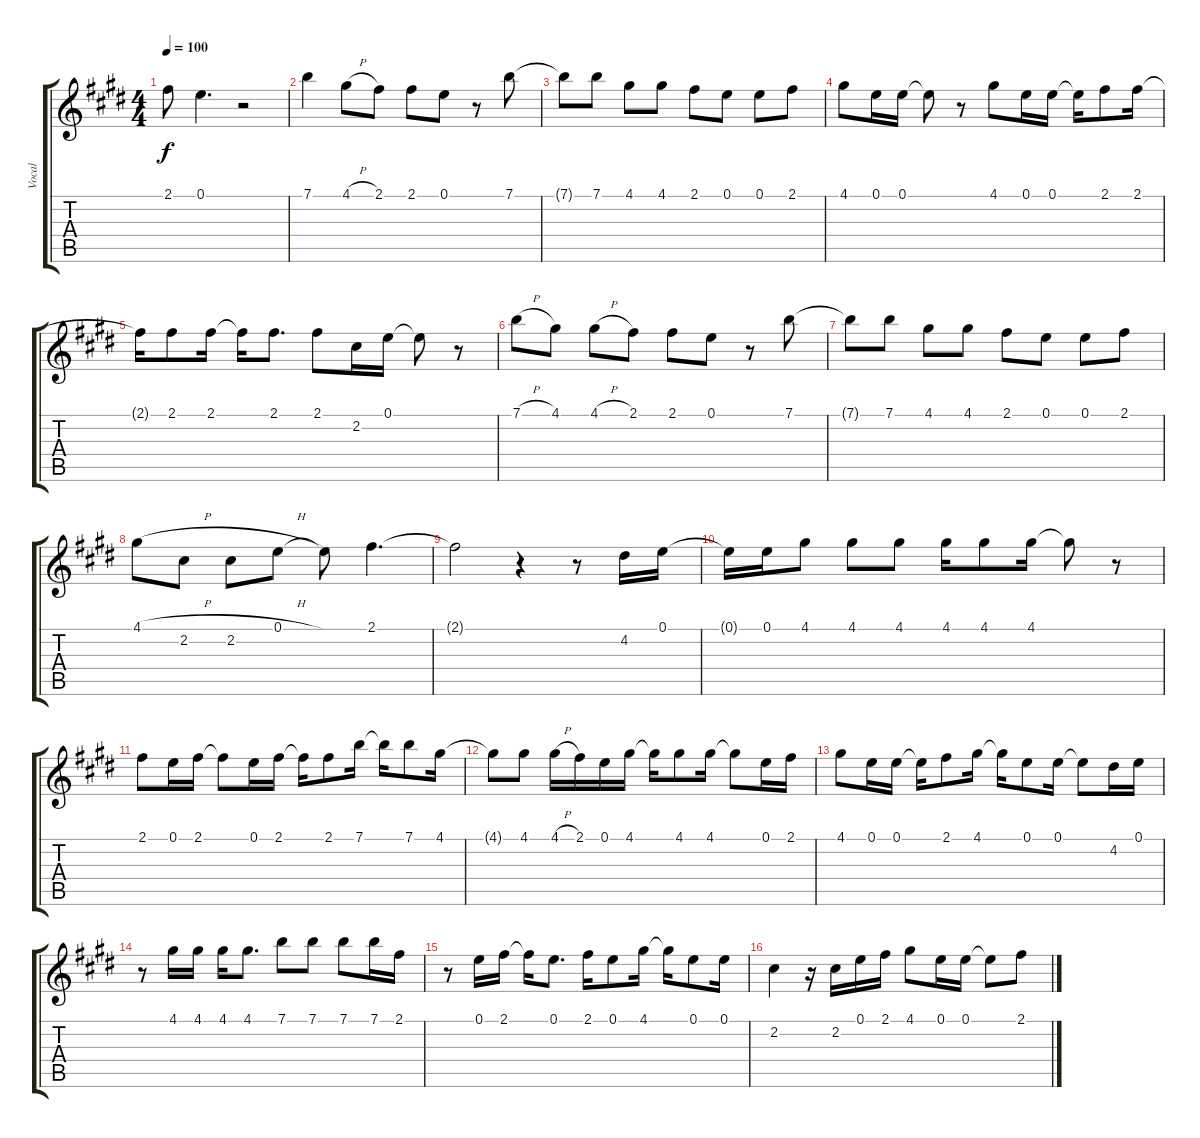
\track ("Vocal" "Vocal") {instrument acousticguitarsteel}
\staff {score tabs}
\tuning (E4 B3 G3 D3 A2 E2) {hide}
\ts (4 4)
\tempo 100
\clef g2
\ks e
2.1{t}.8{dy f} 0.1.4{d} r.2 |
7.1.4 4.1{h}.8 2.1.8 2.1.8 0.1.8 r.8 7.1.8 |
7.1{t}.8 7.1.8 4.1.8 4.1.8 2.1.8 0.1.8 0.1.8 2.1.8 |
4.1.8 0.1.16 0.1.16 0.1{t}.8 r.8 4.1.8 0.1.16 0.1.16 0.1{t}.16 2.1.8 2.1.16 |
2.1{t}.16 2.1.8 2.1.16 2.1{t}.16 2.1.8{d} 2.1.8 2.2.16 0.1.16 0.1{t}.8 r.8 |
7.1{h}.8 4.1.8 4.1{h}.8 2.1.8 2.1.8 0.1.8 r.8 7.1.8 |
7.1{t}.8 7.1.8 4.1.8 4.1.8 2.1.8 0.1.8 0.1.8 2.1.8 |
4.1{h}.8 2.2.8 2.2.8 0.1{h}.8 0.1{t}.8 2.1.4{d} |
2.1{t}.2 r.4 r.8 4.2.16 0.1.16 |
0.1{t}.16 0.1.16 4.1.8 4.1.8 4.1.8 4.1.16 4.1.8 4.1.16 4.1{t}.8 r.8 |
2.1.8 0.1.16 2.1.16 2.1{t}.8 0.1.16 2.1.16 2.1{t}.16 2.1.8 7.1.16 7.1{t}.16 7.1.8 4.1.16 |
4.1{t}.8 4.1.8 4.1{h}.16 2.1.16 0.1.16 4.1.16 4.1{t}.16 4.1.8 4.1.16 4.1{t}.8 0.1.16 2.1.16 |
4.1.8 0.1.16 0.1.16 0.1{t}.16 2.1.8 4.1.16 4.1{t}.16 0.1.8 0.1.16 0.1{t}.8 4.2.16 0.1.16 |
r.8 4.1.16 4.1.16 4.1.16 4.1.8{d} 7.1.8 7.1.8 7.1.8 7.1.16 2.1.16 |
r.8 0.1.16 2.1.16 2.1{t}.16 0.1.8{d} 2.1.16 0.1.8 4.1.16 4.1{t}.16 0.1.8 0.1.16 |
2.2.4 r.16 2.2.16 0.1.16 2.1.16 4.1.8 0.1.16 0.1.16 0.1{t}.8 2.1.8
